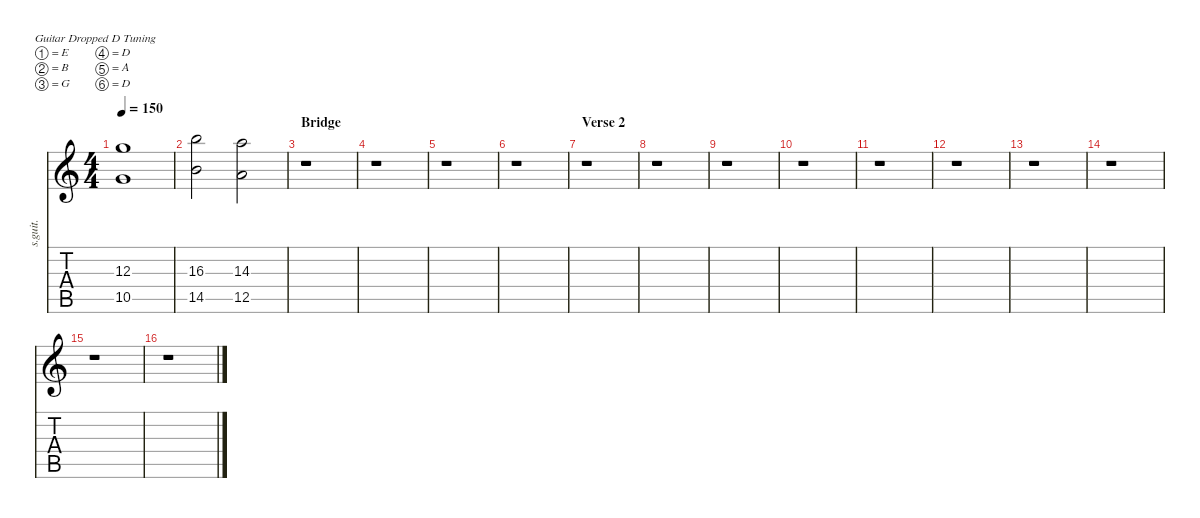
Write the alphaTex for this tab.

\defaultSystemsLayout 4
\hideDynamics
\bracketExtendMode nobrackets
\track ("Choir" "s.guit.") {instrument choiraahs}
\staff {score tabs}
\tuning (E4 B3 G3 D3 A2 D2)
\displaytranspose 12
\ts (4 4)
\tempo 150
\clef g2
\ks c
(12.3 10.5).1{lyrics (0 "") lyrics (1 "") lyrics (2 "") lyrics (3 "") lyrics (4 "") dy f} |
(16.3 14.5).2{lyrics (0 "") lyrics (1 "") lyrics (2 "") lyrics (3 "") lyrics (4 "")} (14.3 12.5).2{lyrics (0 "") lyrics (1 "") lyrics (2 "") lyrics (3 "") lyrics (4 "")} |
\section ("" "Bridge")
r.1 |
r.1 |
r.1 |
r.1 |
\section ("" "Verse 2")
r.1 |
r.1 |
r.1 |
r.1 |
r.1 |
r.1 |
r.1 |
r.1 |
r.1 |
r.1
